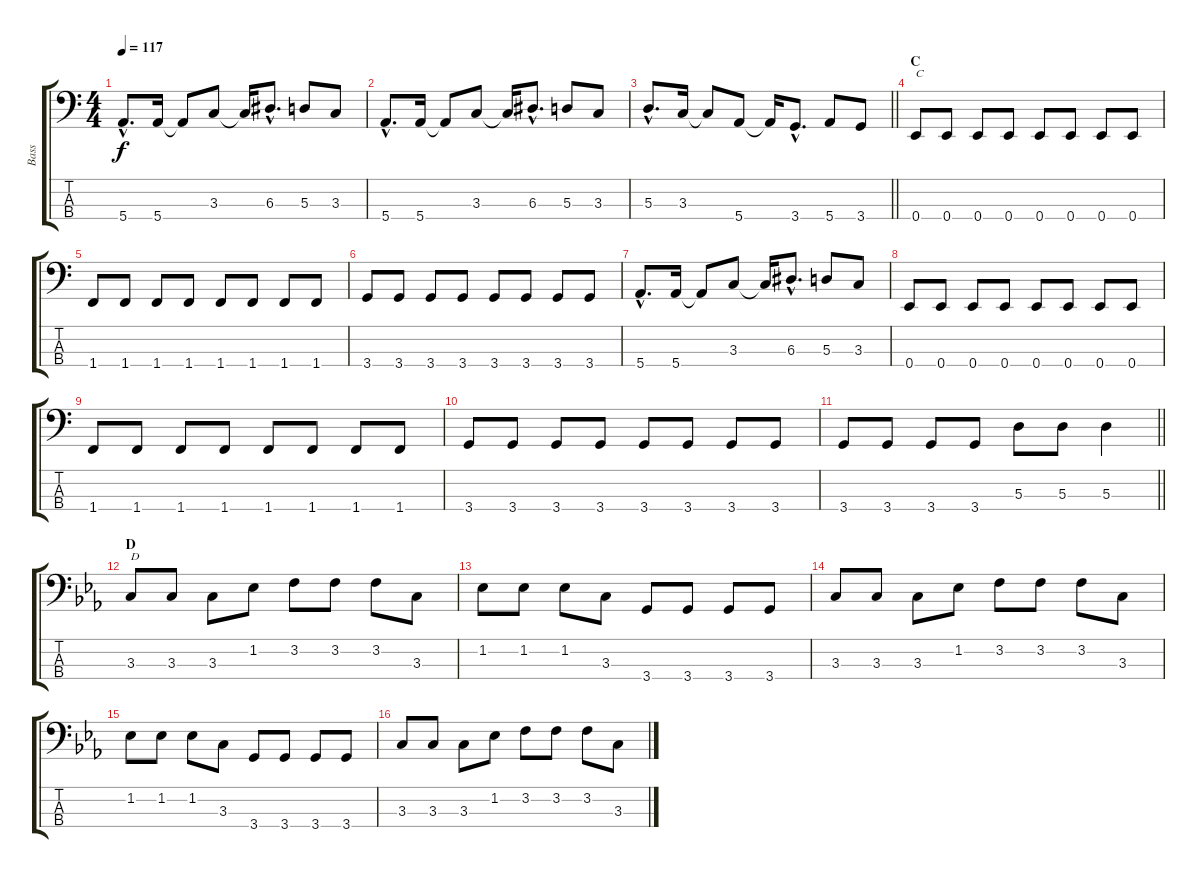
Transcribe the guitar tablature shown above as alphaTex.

\track ("Bass" "Bass") {instrument electricbasspick}
\staff {score tabs}
\tuning (G2 D2 A1 E1) {hide}
\ts (4 4)
\tempo 117
\clef f4
\ks c
5.4{hac}.8{d dy f} 5.4.16 5.4{t}.8 3.3.8 3.3{t}.16 6.3{hac}.8{d} 5.3.8 3.3.8 |
5.4{hac}.8{d} 5.4.16 5.4{t}.8 3.3.8 3.3{t}.16 6.3{hac}.8{d} 5.3.8 3.3.8 |
\barLineRight lightlight
5.3{hac}.8{d} 3.3.16 3.3{t}.8 5.4.8 5.4{t}.16 3.4{hac}.8{d} 5.4.8 3.4.8 |
\section ("" "C")
0.4.8{txt "C"} 0.4.8 0.4.8 0.4.8 0.4.8 0.4.8 0.4.8 0.4.8 |
1.4.8 1.4.8 1.4.8 1.4.8 1.4.8 1.4.8 1.4.8 1.4.8 |
3.4.8 3.4.8 3.4.8 3.4.8 3.4.8 3.4.8 3.4.8 3.4.8 |
5.4{hac}.8{d} 5.4.16 5.4{t}.8 3.3.8 3.3{t}.16 6.3{hac}.8{d} 5.3.8 3.3.8 |
0.4.8 0.4.8 0.4.8 0.4.8 0.4.8 0.4.8 0.4.8 0.4.8 |
1.4.8 1.4.8 1.4.8 1.4.8 1.4.8 1.4.8 1.4.8 1.4.8 |
3.4.8 3.4.8 3.4.8 3.4.8 3.4.8 3.4.8 3.4.8 3.4.8 |
\barLineRight lightlight
3.4.8 3.4.8 3.4.8 3.4.8 5.3.8 5.3.8 5.3.4 |
\section ("" "D")
\ks eb
3.3.8{txt "D"} 3.3.8 3.3.8 1.2.8 3.2.8 3.2.8 3.2.8 3.3.8 |
1.2.8 1.2.8 1.2.8 3.3.8 3.4.8 3.4.8 3.4.8 3.4.8 |
3.3.8 3.3.8 3.3.8 1.2.8 3.2.8 3.2.8 3.2.8 3.3.8 |
1.2.8 1.2.8 1.2.8 3.3.8 3.4.8 3.4.8 3.4.8 3.4.8 |
3.3.8 3.3.8 3.3.8 1.2.8 3.2.8 3.2.8 3.2.8 3.3.8
